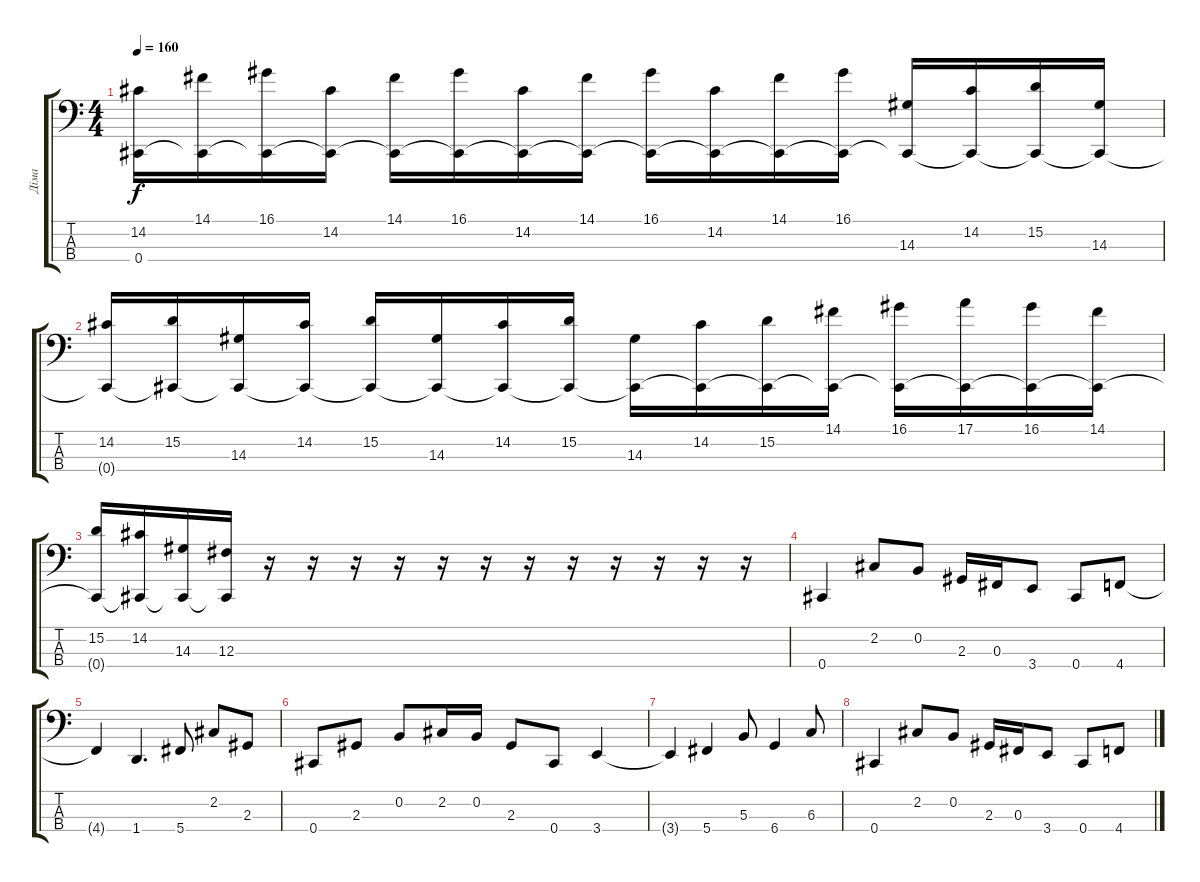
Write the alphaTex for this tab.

\track ("Діма" "Діма") {instrument electricbassfinger}
\staff {score tabs}
\tuning (E2 B1 Gb1 Db1) {hide}
\ts (4 4)
\tempo 160
\clef f4
\ks c
(14.2 0.4{t}).16{dy f} (14.1 0.4{t}).16 (16.1 0.4{t}).16 (14.2 0.4{t}).16 (14.1 0.4{t}).16 (16.1 0.4{t}).16 (14.2 0.4{t}).16 (14.1 0.4{t}).16 (16.1 0.4{t}).16 (14.2 0.4{t}).16 (14.1 0.4{t}).16 (16.1 0.4{t}).16 (14.3 0.4{t}).16 (14.2 0.4{t}).16 (15.2 0.4{t}).16 (14.3 0.4{t}).16 |
(14.2 0.4{t}).16 (15.2 0.4{t}).16 (14.3 0.4{t}).16 (14.2 0.4{t}).16 (15.2 0.4{t}).16 (14.3 0.4{t}).16 (14.2 0.4{t}).16 (15.2 0.4{t}).16 (14.3 0.4{t}).16 (14.2 0.4{t}).16 (15.2 0.4{t}).16 (14.1 0.4{t}).16 (16.1 0.4{t}).16 (17.1 0.4{t}).16 (16.1 0.4{t}).16 (14.1 0.4{t}).16 |
(15.2 0.4{t}).16 (14.2 0.4{t}).16 (14.3 0.4{t}).16 (12.3 0.4{t}).16 r.16 r.16 r.16 r.16 r.16 r.16 r.16 r.16 r.16 r.16 r.16 r.16 |
0.4.4 2.2.8 0.2.8 2.3.16 0.3.16 3.4.8 0.4.8 4.4.8 |
4.4{t}.4 1.4.4{d} 5.4.8 2.2.8 2.3.8 |
0.4.8 2.3.8 0.2.8 2.2.16 0.2.16 2.3.8 0.4.8 3.4.4 |
3.4{t}.4 5.4.4 5.3.8 6.4.4 6.3.8 |
0.4.4 2.2.8 0.2.8 2.3.16 0.3.16 3.4.8 0.4.8 4.4.8
